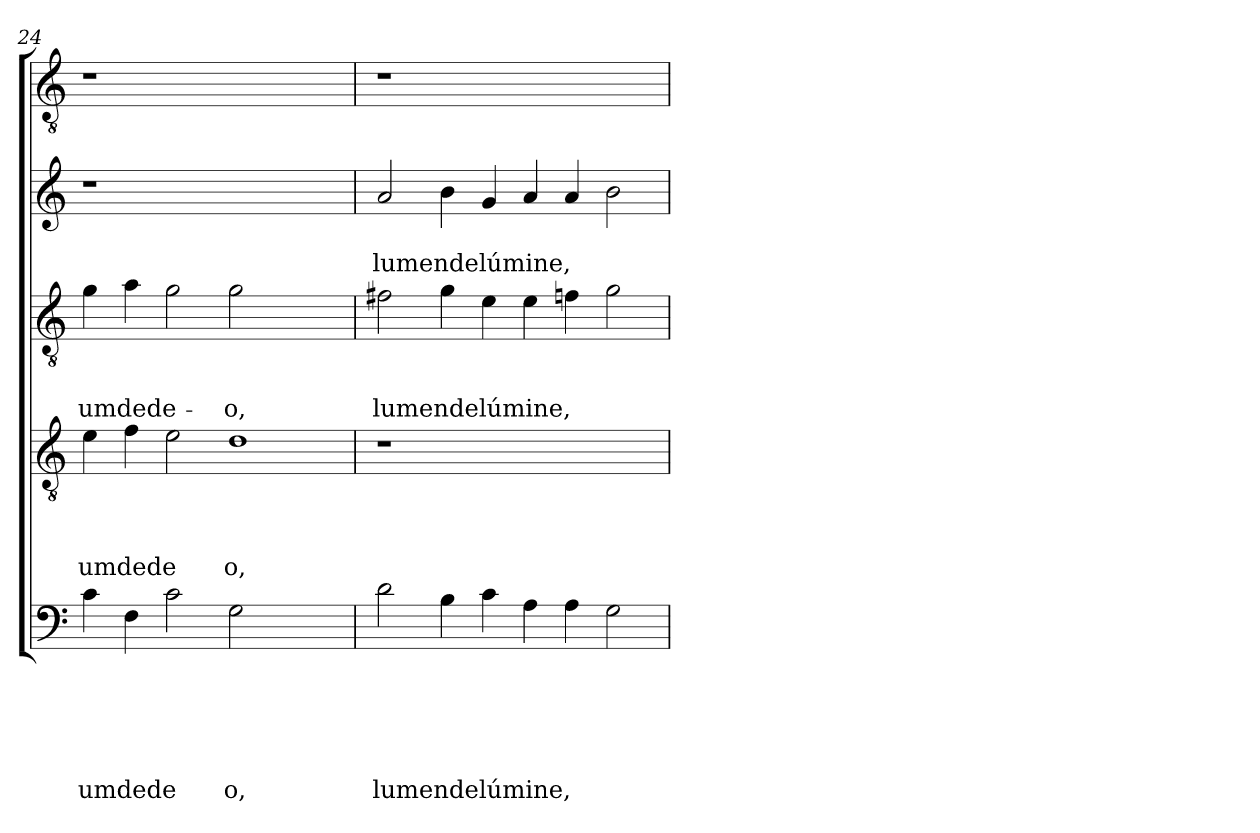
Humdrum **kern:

**kern	**text	**text	**text	**text	**text	**text	**kern	**text	**text	**text	**text	**kern	**text	**text	**text	**kern	**text	**text	**kern
*part5	*part5	*part5	*part5	*part5	*part5	*part5	*part4	*part4	*part4	*part4	*part4	*part3	*part3	*part3	*part3	*part2	*part2	*part2	*part1
*staff5	*staff5	*staff5	*staff5	*staff5	*staff5	*staff5	*staff4	*staff4	*staff4	*staff4	*staff4	*staff3	*staff3	*staff3	*staff3	*staff2	*staff2	*staff2	*staff1
*clefF4	*	*	*	*	*	*	*clefGv2	*	*	*	*	*clefGv2	*	*	*	*clefG2	*	*	*clefGv2
*k[]	*	*	*	*	*	*	*k[]	*	*	*	*	*k[]	*	*	*	*k[]	*	*	*k[]
*C:	*	*	*	*	*	*	*C:	*	*	*	*	*C:	*	*	*	*C:	*	*	*C:
=24	=24	=24	=24	=24	=24	=24	=24	=24	=24	=24	=24	=24	=24	=24	=24	=24	=24	=24	=24
!	!	!	!	!	!	!LO:LY:b	!	!	!	!	!LO:LY:b	!	!	!	!LO:LY:b	!	!	!	!
4c\	.	.	.	.	.	umdede	4e\	.	.	.	umdede	4g\	.	.	-umdede-	1r	.	.	1r
4F\	.	.	.	.	.	.	4f\	.	.	.	.	4a\	.	.	.	.	.	.	.
2c\	.	.	.	.	.	.	2e\	.	.	.	.	2g\	.	.	.	.	.	.	.
!	!	!	!	!	!	!LO:LY:b	!	!	!	!	!LO:LY:b	!	!	!	!LO:LY:b	!	!	!	!
2G\	.	.	.	.	.	o,	1d	.	.	.	o,	2g\	.	.	-o,	1ryy	.	.	1ryy
2ryy	.	.	.	.	.	.	.	.	.	.	.	2ryy	.	.	.	.	.	.	.
=25	=25	=25	=25	=25	=25	=25	=25	=25	=25	=25	=25	=25	=25	=25	=25	=25	=25	=25	=25
!	!	!	!	!	!	!LO:LY:b	!	!	!	!	!	!	!	!	!LO:LY:b	!	!	!LO:LY:b	!
2d\	.	.	.	.	.	lumendelúmine,	1r	.	.	.	.	2f#X\	.	.	lumendelúmine,	2a/	.	lumendelúmine,	1r
4B\	.	.	.	.	.	.	.	.	.	.	.	4g\	.	.	.	4b\	.	.	.
4c\	.	.	.	.	.	.	.	.	.	.	.	4e\	.	.	.	4g/	.	.	.
4A\	.	.	.	.	.	.	1ryy	.	.	.	.	4e\	.	.	.	4a/	.	.	1ryy
4A\	.	.	.	.	.	.	.	.	.	.	.	4fn\	.	.	.	4a/	.	.	.
2G\	.	.	.	.	.	.	.	.	.	.	.	2g\	.	.	.	2b\	.	.	.
=	=	=	=	=	=	=	=	=	=	=	=	=	=	=	=	=	=	=	=
*-	*-	*-	*-	*-	*-	*-	*-	*-	*-	*-	*-	*-	*-	*-	*-	*-	*-	*-	*-
